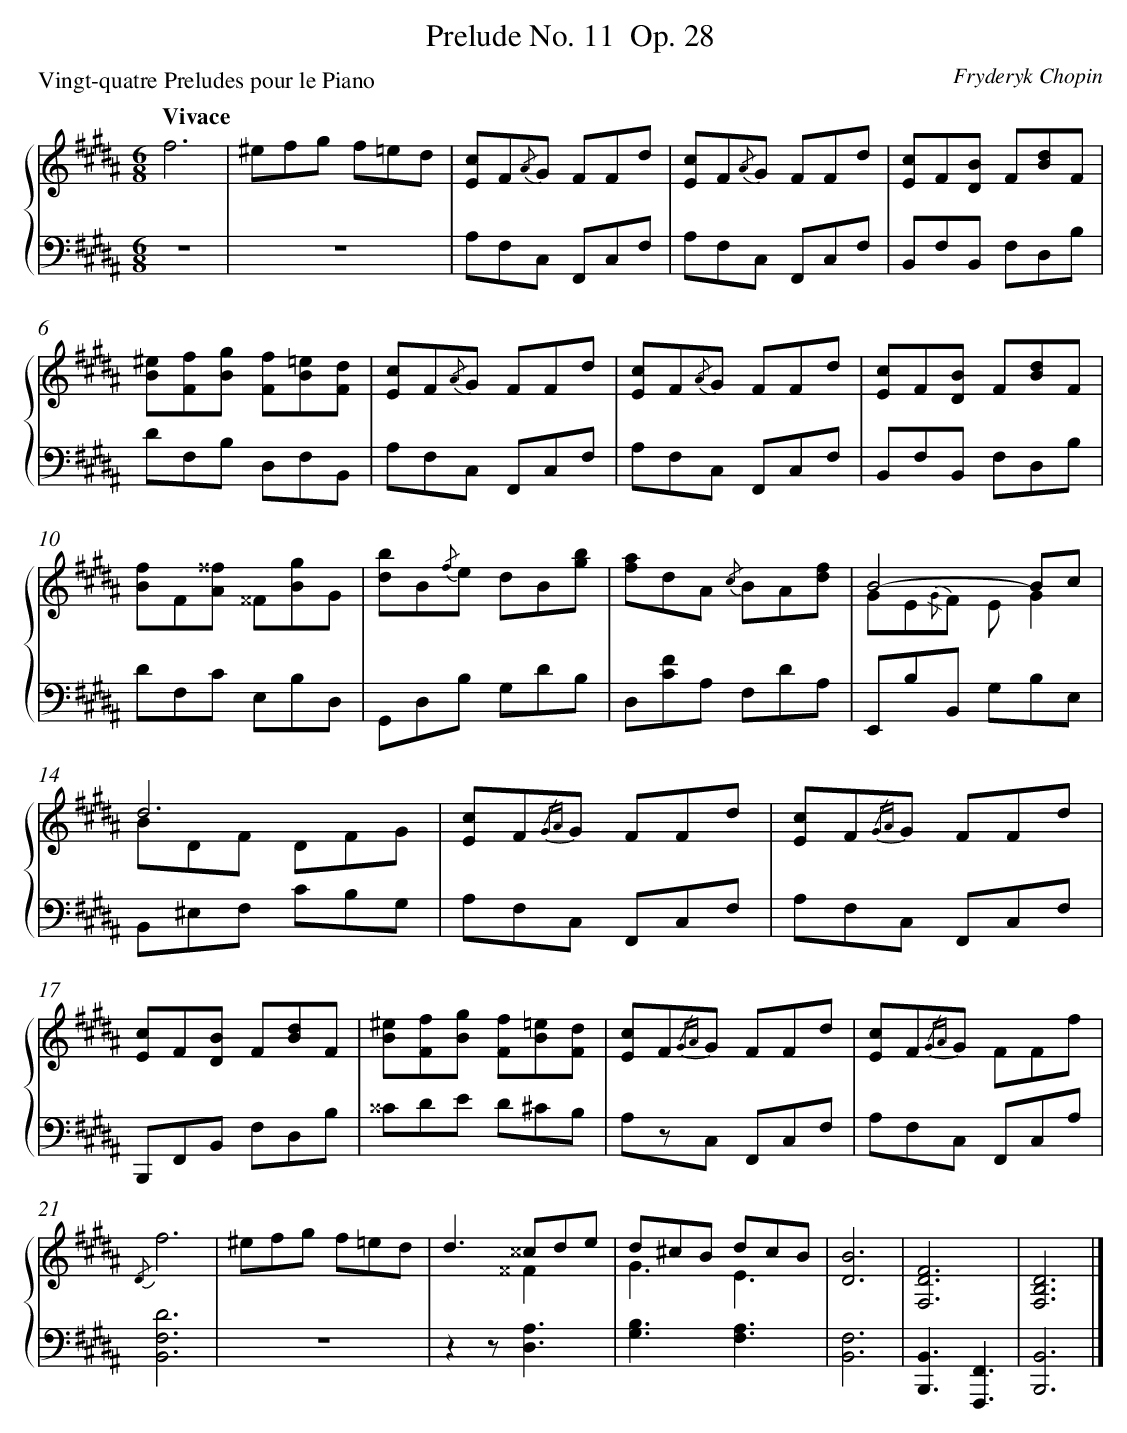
X:1
T: Prelude No. 11	 Op. 28
C: Fryderyk Chopin
L: 1/8
M: 6/8
P: Vingt-quatre Preludes pour le Piano
Q: "Vivace"
%%staves {1 2}
V: 1 clef=treble
V: 2 clef=bass
K: B
[V:1] f6 |
[V:2] z6 |
[V:1] ^efg f=ed |
[V:2] z6 |
[V:1] [cE]F{/A}G FFd |
[V:2] A,F,C, F,,C,F, |
[V:1] [cE]F{/A}G FFd |
[V:2] A,F,C, F,,C,F, |
[V:1] [cE]F[BD] F[dB]F |
[V:2] B,,F,B,, F,D,B, |
[V:1] [^eB][fF][gB] [fF][=eB][dF] |
[V:2] DF,B, D,F,B,, |
[V:1] [cE]F{/A}G FFd |
[V:2] A,F,C, F,,C,F, |
[V:1] [cE]F{/A}G FFd |
[V:2] A,F,C, F,,C,F, |
[V:1] [cE]F[BD] F[dB]F |
[V:2] B,,F,B,, F,D,B, |
[V:1] [fB]F[^^fA] ^^F[gB]G |
[V:2] DF,C E,B,D, |
[V:1] [bd]B{/f}e dB[bg] |
[V:2] G,,D,B, G,DB, |
[V:1] [af]dA {/c} BA[fd] |
[V:2] D,[FC]A, F,DA, |
[V:1] B4-Bc & GE{/G}F EG2 |
[V:2] E,,B,B,, G,B,E, |
[V:1] d6 & BDF DFG |
[V:2] B,,^E,F, CB,G, |
[V:1] [cE]F{/GA}G FFd |
[V:2] A,F,C, F,,C,F, |
[V:1] [cE]F{/GA}G FFd |
[V:2] A,F,C, F,,C,F, |
[V:1] [cE]F[BD] F[dB]F |
[V:2] B,,,F,,B,, F,D,B, |
[V:1] [^eB][fF][gB] [fF][=eB][dF] |
[V:2] ^^CDE D^CB, |
[V:1] [cE]F{/GA}G FFd |
[V:2] A,zC, F,,C,F, |
[V:1] [cE]F{/GA}G FFf |
[V:2] A,F,C, F,,C,A, |
[V:1] {/D}f6 |
[V:2] [D6F,6B,,6] |
[V:1] ^efg f=ed |
[V:2] z6 |
[V:1] d2>^^c2de & x3^^F2x |
[V:2] z2z[A,3D,3] |
[V:1] d^cB dcB & G3E3 |
[V:2] [B,3G,3][A,3F,3] |
[V:1] [B6D6] |
[V:2] [F,6B,,6] |
[V:1] [F6D6F,6] |
[V:2] [B,,3B,,,3][F,,3F,,,3] |
[V:1] [D6B,6F,6] |]
[V:2] [B,,6B,,,6] |]
